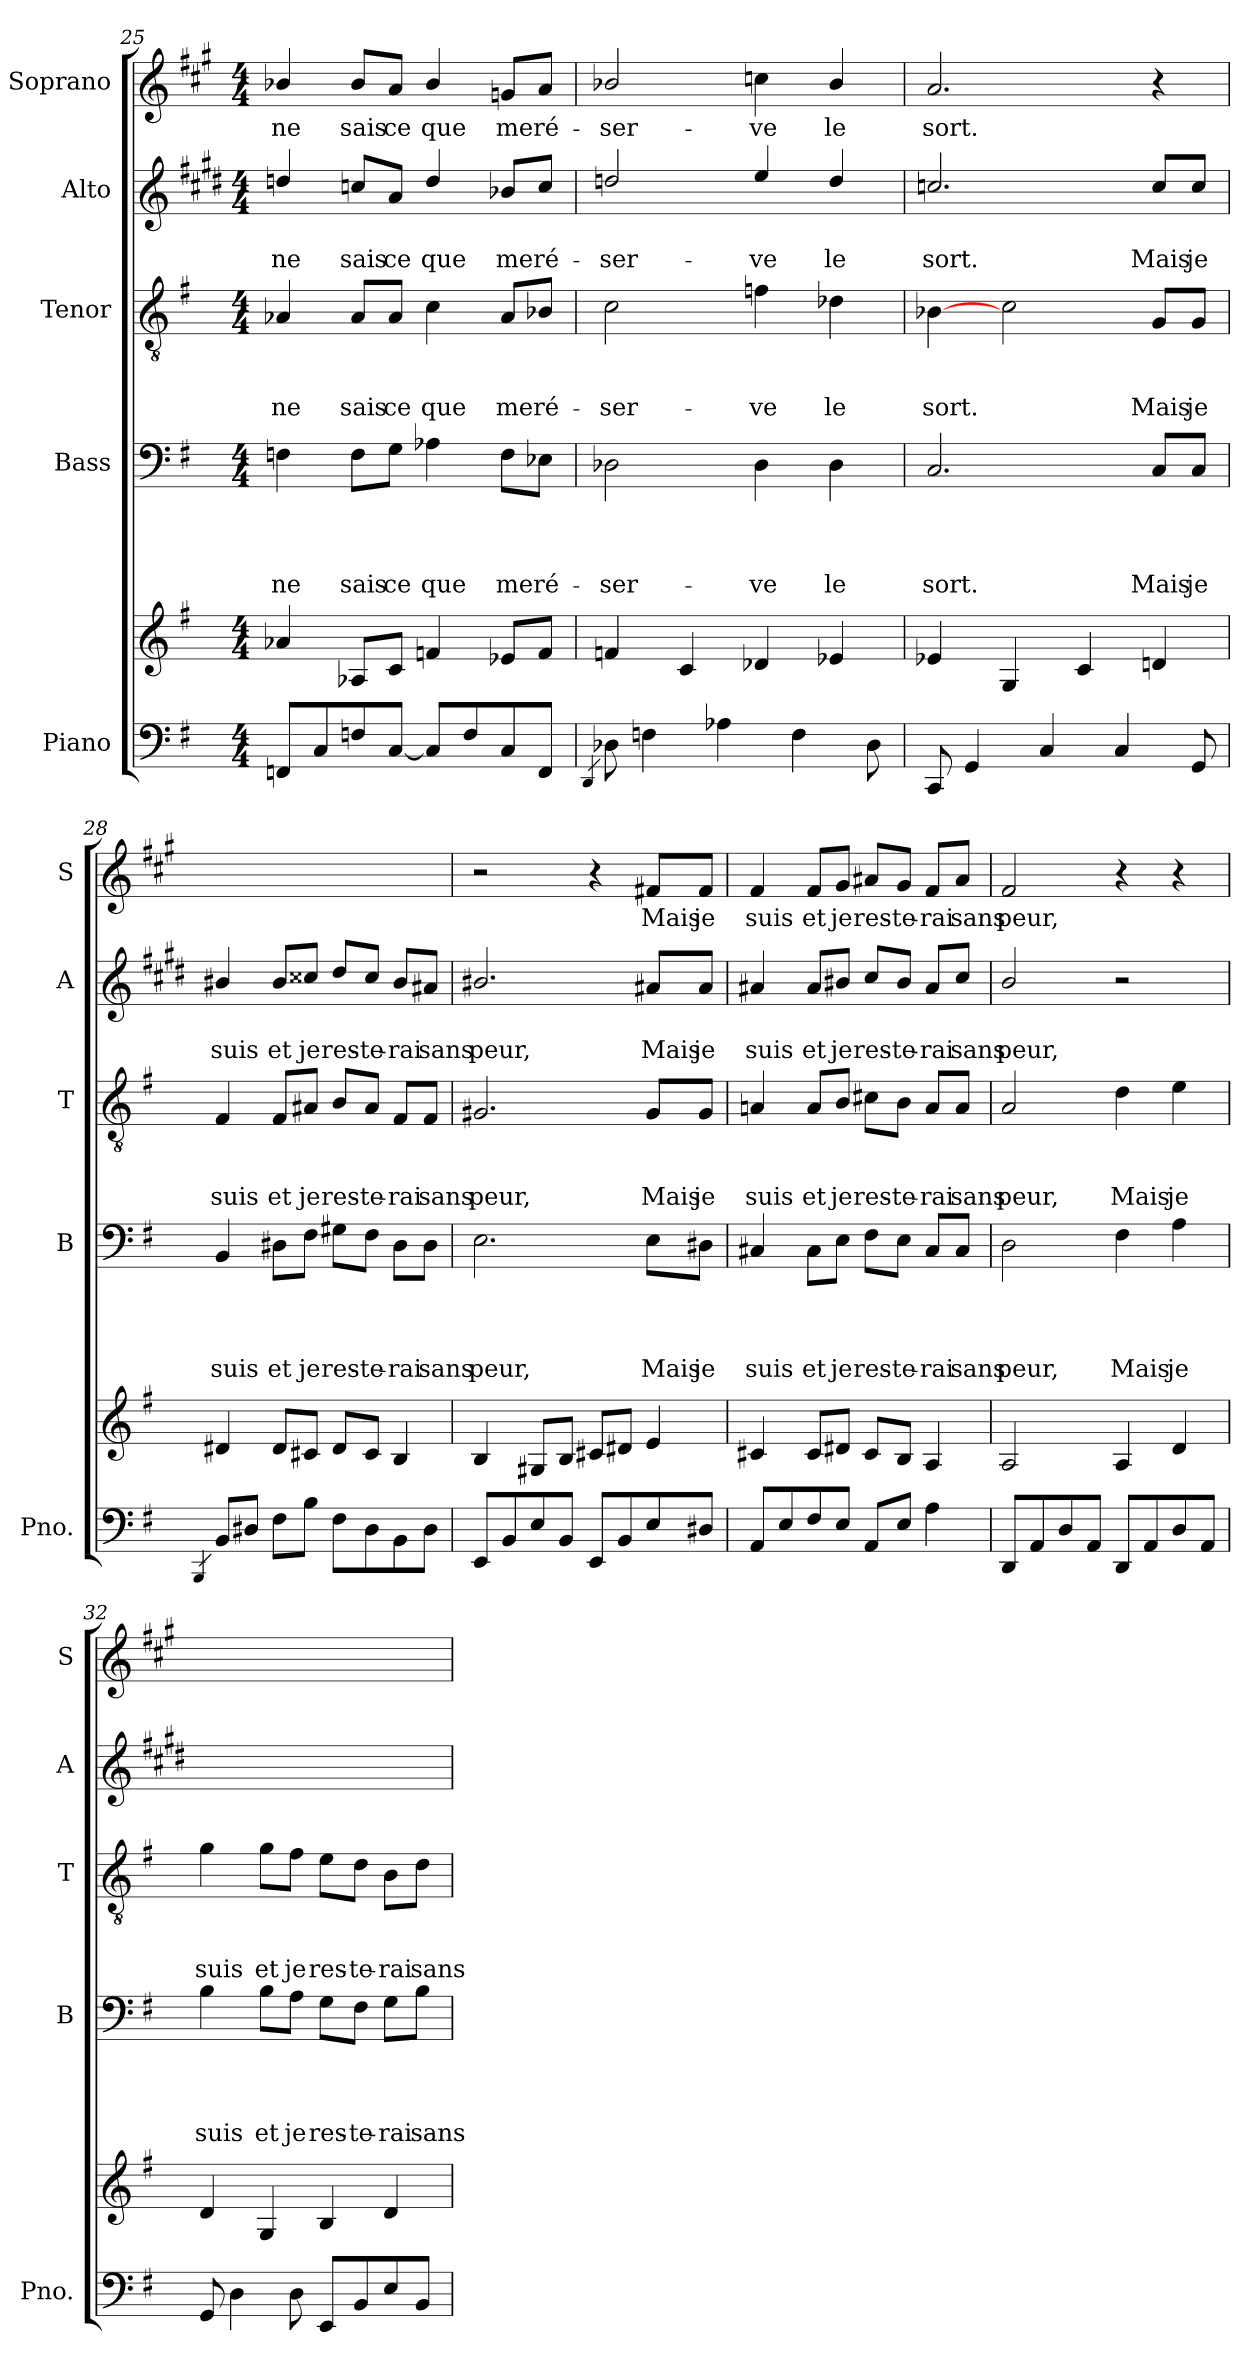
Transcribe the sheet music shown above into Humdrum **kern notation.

**kern	**kern	**kern	**text	**text	**text	**text	**kern	**text	**text	**text	**kern	**text	**text	**kern	**text
*part5	*part5	*part4	*part4	*part4	*part4	*part4	*part3	*part3	*part3	*part3	*part2	*part2	*part2	*part1	*part1
*staff6	*staff5	*staff4	*staff4	*staff4	*staff4	*staff4	*staff3	*staff3	*staff3	*staff3	*staff2	*staff2	*staff2	*staff1	*staff1
*I"Piano	*	*I"Bass	*	*	*	*	*I"Tenor	*	*	*	*I"Alto	*	*	*I"Soprano	*
*I'Pno.	*	*I'B	*	*	*	*	*I'T	*	*	*	*I'A	*	*	*I'S	*
!!LO:LB:g=z
*clefF4	*clefG2	*clefF4	*	*	*	*	*clefGv2	*	*	*	*clefG2	*	*	*clefG2	*
*	*	*	*	*	*	*	*	*	*	*	*ITrd5c9	*	*	*ITrd1c2	*
*k[f#]	*k[f#]	*k[f#]	*	*	*	*	*k[f#]	*	*	*	*k[f#]	*	*	*k[f#]	*
*G:	*G:	*G:	*	*	*	*	*G:	*	*	*	*G:	*	*	*G:	*
*M4/4	*M4/4	*M4/4	*	*	*	*	*M4/4	*	*	*	*M4/4	*	*	*M4/4	*
=25	=25	=25	=25	=25	=25	=25	=25	=25	=25	=25	=25	=25	=25	=25	=25
!	!	!	!	!	!	!LO:LY:b	!	!	!	!LO:LY:b	!	!	!LO:LY:b	!	!LO:LY:b
8FFn/L	4a-X/	4Fn\	.	.	.	ne	4A-X/	.	.	ne	4fn/	.	ne	4a-X/	ne
8C/	.	.	.	.	.	.	.	.	.	.	.	.	.	.	.
!	!	!	!	!	!	!LO:LY:b	!	!	!	!LO:LY:b	!	!	!LO:LY:b	!	!LO:LY:b
8Fn/	8A-X/L	8F\L	.	.	.	sais	8A-/L	.	.	sais	8e-X/L	.	sais	8a-/L	sais
!	!	!	!	!	!	!LO:LY:b	!	!	!	!LO:LY:b	!	!	!LO:LY:b	!	!LO:LY:b
[8C/J	8c/J	8G\J	.	.	.	ce	8A-/J	.	.	ce	8c/J	.	ce	8g/J	ce
!	!	!	!	!	!	!LO:LY:b	!	!	!	!LO:LY:b	!	!	!LO:LY:b	!	!LO:LY:b
8C/L]	4fn/	4A-X\	.	.	.	que	4c\	.	.	que	4f/	.	que	4a-/	que
8F/	.	.	.	.	.	.	.	.	.	.	.	.	.	.	.
!	!	!	!	!	!	!LO:LY:b	!	!	!	!LO:LY:b	!	!	!LO:LY:b	!	!LO:LY:b
8C/	8e-X/L	8F\L	.	.	.	me	8A-/L	.	.	me	8d-X/L	.	me	8fn/L	me
!	!	!	!	!	!	!LO:LY:b	!	!	!	!LO:LY:b	!	!	!LO:LY:b	!	!LO:LY:b
8FF/J	8f/J	8E-X\J	.	.	.	ré-	8B-X/J	.	.	ré-	8e-/J	.	ré-	8g/J	ré-
=26	=26	=26	=26	=26	=26	=26	=26	=26	=26	=26	=26	=26	=26	=26	=26
4qDD/	.	.	.	.	.	.	.	.	.	.	.	.	.	.	.
!	!	!	!	!	!	!LO:LY:b	!	!	!	!LO:LY:b	!	!	!LO:LY:b	!	!LO:LY:b
8D-X\	4fn/	2D-X\	.	.	.	-ser-	2c\	.	.	-ser-	2fn/	.	-ser-	2a-X/	-ser-
4Fn\	.	.	.	.	.	.	.	.	.	.	.	.	.	.	.
.	4c/	.	.	.	.	.	.	.	.	.	.	.	.	.	.
4A-X\	.	.	.	.	.	.	.	.	.	.	.	.	.	.	.
!	!	!	!	!	!	!LO:LY:b	!	!	!	!LO:LY:b	!	!	!LO:LY:b	!	!LO:LY:b
.	4d-X/	4D-\	.	.	.	-ve	4fn\	.	.	-ve	4g/	.	-ve	4b-X\	-ve
4F\	.	.	.	.	.	.	.	.	.	.	.	.	.	.	.
!	!	!	!	!	!	!LO:LY:b	!	!	!	!LO:LY:b	!	!	!LO:LY:b	!	!LO:LY:b
.	4e-X/	4D-\	.	.	.	le	4d-X\	.	.	le	4f/	.	le	4a-/	le
8D-\	.	.	.	.	.	.	.	.	.	.	.	.	.	.	.
=27	=27	=27	=27	=27	=27	=27	=27	=27	=27	=27	=27	=27	=27	=27	=27
!	!	!	!	!	!	!LO:LY:b	!	!	!	!LO:LY:b	!	!	!LO:LY:b	!	!LO:LY:b
8CC/	4e-X/	2.C/	.	.	.	sort.	[4B-X\	.	.	sort.	2.e-X/	.	sort.	2.g/	sort.
4GG/	.	.	.	.	.	.	.	.	.	.	.	.	.	.	.
.	4G/	.	.	.	.	.	2c\	.	.	.	.	.	.	.	.
4C/	.	.	.	.	.	.	.	.	.	.	.	.	.	.	.
.	4c/	.	.	.	.	.	.	.	.	.	.	.	.	.	.
4C/	.	.	.	.	.	.	.	.	.	.	.	.	.	.	.
!	!	!	!	!	!	!LO:LY:b	!	!	!	!LO:LY:b	!	!	!LO:LY:b	!	!
.	4dni/	8C/L	.	.	.	Mais	8G/L	.	.	Mais	8e-/L	.	Mais	4r	.
!	!	!	!	!	!	!LO:LY:b	!	!	!	!LO:LY:b	!	!	!LO:LY:b	!	!
8GG/	.	8C/J	.	.	.	je	8G/J	.	.	je	8e-/J	.	je	.	.
=28	=28	=28	=28	=28	=28	=28	=28	=28	=28	=28	=28	=28	=28	=28	=28
4qBBB/	.	.	.	.	.	.	.	.	.	.	.	.	.	.	.
!	!	!	!	!	!	!LO:LY:b	!	!	!	!LO:LY:b	!	!	!LO:LY:b	!	!
8BB/L	4d#X/	4BB/	.	.	.	suis	4F#/	.	.	suis	4d#X/	.	suis	1ryy	.
8D#X/J	.	.	.	.	.	.	.	.	.	.	.	.	.	.	.
!	!	!	!	!	!	!LO:LY:b	!	!	!	!LO:LY:b	!	!	!LO:LY:b	!	!
8F#i\L	8d#/L	8D#X\L	.	.	.	et	8F#/L	.	.	et	8d#/L	.	et	.	.
!	!	!	!	!	!	!LO:LY:b	!	!	!	!LO:LY:b	!	!	!LO:LY:b	!	!
8B\J	8c#X/J	8F#\J	.	.	.	je	8A#X/J	.	.	je	8e#X/J	.	je	.	.
!	!	!	!	!	!	!LO:LY:b	!	!	!	!LO:LY:b	!	!	!LO:LY:b	!	!
8F#\L	8d#/L	8G#X\L	.	.	.	res-	8B/L	.	.	res-	8f#/L	.	res-	.	.
!	!	!	!	!	!	!LO:LY:b	!	!	!	!LO:LY:b	!	!	!LO:LY:b	!	!
8D#\	8c#/J	8F#\J	.	.	.	-te-	8A#/J	.	.	-te-	8e#/J	.	-te-	.	.
!	!	!	!	!	!	!LO:LY:b	!	!	!	!LO:LY:b	!	!	!LO:LY:b	!	!
8BB\	4B/	8D#\L	.	.	.	-rai	8F#/L	.	.	-rai	8d#/L	.	-rai	.	.
!	!	!	!	!	!	!LO:LY:b	!	!	!	!LO:LY:b	!	!	!LO:LY:b	!	!
8D#\J	.	8D#\J	.	.	.	sans	8F#/J	.	.	sans	8c#X/J	.	sans	.	.
!!LO:PB:g=z
=29	=29	=29	=29	=29	=29	=29	=29	=29	=29	=29	=29	=29	=29	=29	=29
!	!	!	!	!	!	!LO:LY:b	!	!	!	!LO:LY:b	!	!	!LO:LY:b	!	!
8EE/L	4B/	2.E\	.	.	.	peur,	2.G#X/	.	.	peur,	2.d#X/	.	peur,	2r	.
8BB/	.	.	.	.	.	.	.	.	.	.	.	.	.	.	.
8E/	8G#X/L	.	.	.	.	.	.	.	.	.	.	.	.	.	.
8BB/J	8B/J	.	.	.	.	.	.	.	.	.	.	.	.	.	.
8EE/L	8c#X/L	.	.	.	.	.	.	.	.	.	.	.	.	4r	.
8BB/	8d#X/J	.	.	.	.	.	.	.	.	.	.	.	.	.	.
!	!	!	!	!	!	!LO:LY:b	!	!	!	!LO:LY:b	!	!	!LO:LY:b	!	!LO:LY:b
8E/	4e/	8E\L	.	.	.	Mais	8G#/L	.	.	Mais	8c#X/L	.	Mais	8eni/L	Mais
!	!	!	!	!	!	!LO:LY:b	!	!	!	!LO:LY:b	!	!	!LO:LY:b	!	!LO:LY:b
8D#X/J	.	8D#X\J	.	.	.	je	8G#/J	.	.	je	8c#/J	.	je	8e/J	je
=30	=30	=30	=30	=30	=30	=30	=30	=30	=30	=30	=30	=30	=30	=30	=30
!	!	!	!	!	!	!LO:LY:b	!	!	!	!LO:LY:b	!	!	!LO:LY:b	!	!LO:LY:b
8AA/L	4c#X/	4C#X/	.	.	.	suis	4Ani/	.	.	suis	4c#X/	.	suis	4e/	suis
8E/	.	.	.	.	.	.	.	.	.	.	.	.	.	.	.
!	!	!	!	!	!	!LO:LY:b	!	!	!	!LO:LY:b	!	!	!LO:LY:b	!	!LO:LY:b
8F#/	8c#/L	8C#\L	.	.	.	et	8A/L	.	.	et	8c#/L	.	et	8e/L	et
!	!	!	!	!	!	!LO:LY:b	!	!	!	!LO:LY:b	!	!	!LO:LY:b	!	!LO:LY:b
8E/J	8d#X/J	8E\J	.	.	.	je	8B/J	.	.	je	8d#X/J	.	je	8f#/J	je
!	!	!	!	!	!	!LO:LY:b	!	!	!	!LO:LY:b	!	!	!LO:LY:b	!	!LO:LY:b
8AA/L	8c#/L	8F#\L	.	.	.	res-	8c#X\L	.	.	res-	8e/L	.	res-	8g#X/L	res-
!	!	!	!	!	!	!LO:LY:b	!	!	!	!LO:LY:b	!	!	!LO:LY:b	!	!LO:LY:b
8E/J	8B/J	8E\J	.	.	.	-te-	8B\J	.	.	-te-	8d#/J	.	-te-	8f#/J	-te-
!	!	!	!	!	!	!LO:LY:b	!	!	!	!LO:LY:b	!	!	!LO:LY:b	!	!LO:LY:b
4A\	4A/	8C#/L	.	.	.	-rai	8A/L	.	.	-rai	8c#/L	.	-rai	8e/L	-rai
!	!	!	!	!	!	!LO:LY:b	!	!	!	!LO:LY:b	!	!	!LO:LY:b	!	!LO:LY:b
.	.	8C#/J	.	.	.	sans	8A/J	.	.	sans	8e/J	.	sans	8g#/J	sans
=31	=31	=31	=31	=31	=31	=31	=31	=31	=31	=31	=31	=31	=31	=31	=31
!	!	!	!	!	!	!LO:LY:b	!	!	!	!LO:LY:b	!	!	!LO:LY:b	!	!LO:LY:b
8DD/L	2A/	2D\	.	.	.	peur,	2A/	.	.	peur,	2d/	.	peur,	2e/	peur,
8AA/	.	.	.	.	.	.	.	.	.	.	.	.	.	.	.
8D/	.	.	.	.	.	.	.	.	.	.	.	.	.	.	.
8AA/J	.	.	.	.	.	.	.	.	.	.	.	.	.	.	.
!	!	!	!	!	!	!LO:LY:b	!	!	!	!LO:LY:b	!	!	!	!	!
8DD/L	4A/	4F#\	.	.	.	Mais	4d\	.	.	Mais	2r	.	.	4r	.
8AA/	.	.	.	.	.	.	.	.	.	.	.	.	.	.	.
!	!	!	!	!	!	!LO:LY:b	!	!	!	!LO:LY:b	!	!	!	!	!
8D/	4d/	4A\	.	.	.	je	4e\	.	.	je	.	.	.	4r	.
8AA/J	.	.	.	.	.	.	.	.	.	.	.	.	.	.	.
=32	=32	=32	=32	=32	=32	=32	=32	=32	=32	=32	=32	=32	=32	=32	=32
!	!	!	!	!	!	!LO:LY:b	!	!	!	!LO:LY:b	!	!	!	!	!
8GG/	4d/	4B\	.	.	.	suis	4g\	.	.	suis	1ryy	.	.	1ryy	.
4D\	.	.	.	.	.	.	.	.	.	.	.	.	.	.	.
!	!	!	!	!	!	!LO:LY:b	!	!	!	!LO:LY:b	!	!	!	!	!
.	4G/	8B\L	.	.	.	et	8g\L	.	.	et	.	.	.	.	.
!	!	!	!	!	!	!LO:LY:b	!	!	!	!LO:LY:b	!	!	!	!	!
8D\	.	8A\J	.	.	.	je	8f#\J	.	.	je	.	.	.	.	.
!	!	!	!	!	!	!LO:LY:b	!	!	!	!LO:LY:b	!	!	!	!	!
8EE/L	4B/	8G\L	.	.	.	res-	8e\L	.	.	res-	.	.	.	.	.
!	!	!	!	!	!	!LO:LY:b	!	!	!	!LO:LY:b	!	!	!	!	!
8BB/	.	8F#\J	.	.	.	-te-	8d\J	.	.	-te-	.	.	.	.	.
!	!	!	!	!	!	!LO:LY:b	!	!	!	!LO:LY:b	!	!	!	!	!
8E/	4d/	8G\L	.	.	.	-rai	8B\L	.	.	-rai	.	.	.	.	.
!	!	!	!	!	!	!LO:LY:b	!	!	!	!LO:LY:b	!	!	!	!	!
8BB/J	.	8B\J	.	.	.	sans	8d\J	.	.	sans	.	.	.	.	.
=	=	=	=	=	=	=	=	=	=	=	=	=	=	=	=
*-	*-	*-	*-	*-	*-	*-	*-	*-	*-	*-	*-	*-	*-	*-	*-
